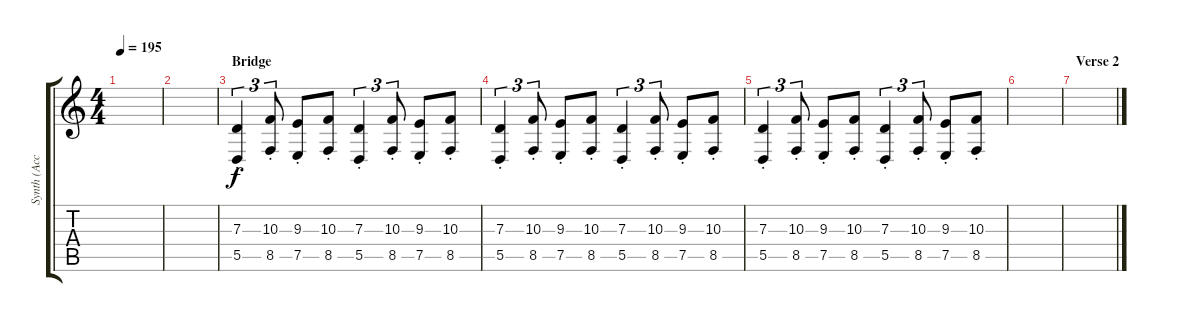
\track ("Synth (Accordion)" "Synth (Acc") {instrument accordion}
\staff {score tabs}
\tuning (E4 B3 G3 D3 A2 E2) {hide}
\ts (4 4)
\tempo 195
\clef g2
\ks c
|
|
\section ("" "Bridge")
(7.3{st} 5.5{st}).4{tu (3 2)} (10.3{st} 8.5{st}).8{tu (3 2)} (9.3{st} 7.5{st}).8 (10.3{st} 8.5{st}).8 (7.3{st} 5.5{st}).4{tu (3 2)} (10.3{st} 8.5{st}).8{tu (3 2)} (9.3{st} 7.5{st}).8 (10.3{st} 8.5{st}).8 |
(7.3{st} 5.5{st}).4{tu (3 2)} (10.3{st} 8.5{st}).8{tu (3 2)} (9.3{st} 7.5{st}).8 (10.3{st} 8.5{st}).8 (7.3{st} 5.5{st}).4{tu (3 2)} (10.3{st} 8.5{st}).8{tu (3 2)} (9.3{st} 7.5{st}).8 (10.3{st} 8.5{st}).8 |
(7.3{st} 5.5{st}).4{tu (3 2)} (10.3{st} 8.5{st}).8{tu (3 2)} (9.3{st} 7.5{st}).8 (10.3{st} 8.5{st}).8 (7.3{st} 5.5{st}).4{tu (3 2)} (10.3{st} 8.5{st}).8{tu (3 2)} (9.3{st} 7.5{st}).8 (10.3{st} 8.5{st}).8 |
|
\section ("" "Verse 2")
